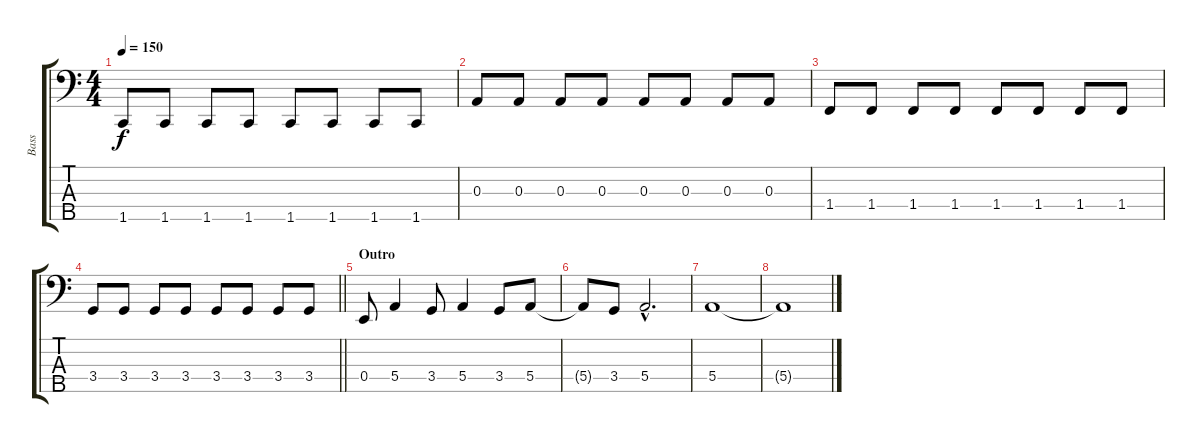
\track ("Bass" "Bass") {instrument electricbasspick}
\staff {score tabs}
\tuning (G2 D2 A1 E1 B0) {hide}
\ts (4 4)
\tempo 150
\clef f4
\ks c
1.5.8{dy f} 1.5.8 1.5.8 1.5.8 1.5.8 1.5.8 1.5.8 1.5.8 |
0.3.8 0.3.8 0.3.8 0.3.8 0.3.8 0.3.8 0.3.8 0.3.8 |
1.4.8 1.4.8 1.4.8 1.4.8 1.4.8 1.4.8 1.4.8 1.4.8 |
\barLineRight lightlight
3.4.8 3.4.8 3.4.8 3.4.8 3.4.8 3.4.8 3.4.8 3.4.8 |
\section ("" "Outro")
0.4.8 5.4.4 3.4.8 5.4.4 3.4.8 5.4.8 |
5.4{t}.8 3.4.8 5.4{hac}.2{d} |
5.4.1 |
5.4{t}.1
